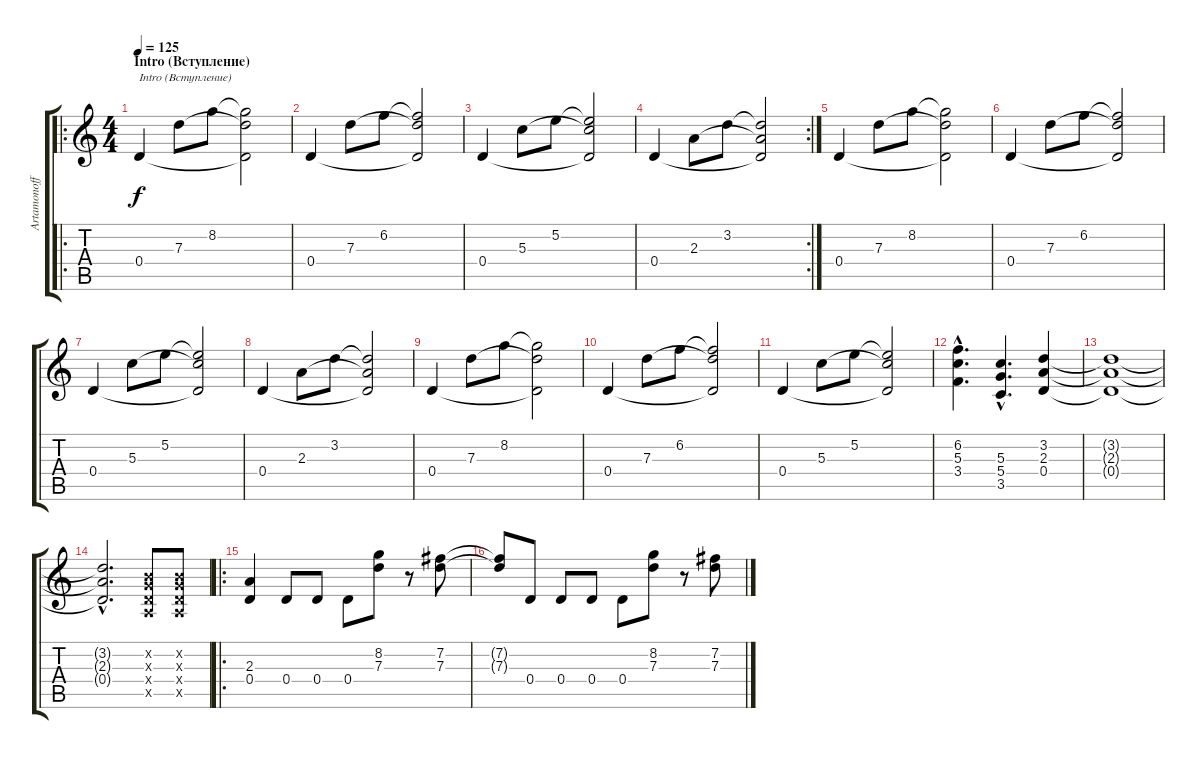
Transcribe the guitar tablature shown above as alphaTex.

\track ("Artamonoff Alexander (Артамонов)" "Artamonoff") {instrument distortionguitar}
\staff {score tabs}
\tuning (E4 B3 G3 D3 A2 E2) {hide}
\ro
\ts (4 4)
\section ("" "Intro (Вступление)")
\tempo 125
\clef g2
\ks c
0.4.4{txt "Intro (Вступление)" dy f instrument distortionguitar} 7.3.8 8.2.8 (8.2{t} 7.3{t} 0.4{t}).2 |
0.4.4 7.3.8 6.2.8 (6.2{t} 7.3{t} 0.4{t}).2 |
0.4.4 5.3.8 5.2.8 (5.2{t} 5.3{t} 0.4{t}).2 |
\rc 2
0.4.4 2.3.8 3.2.8 (3.2{t} 2.3{t} 0.4{t}).2 |
0.4.4 7.3.8 8.2.8 (8.2{t} 7.3{t} 0.4{t}).2 |
0.4.4 7.3.8 6.2.8 (6.2{t} 7.3{t} 0.4{t}).2 |
0.4.4 5.3.8 5.2.8 (5.2{t} 5.3{t} 0.4{t}).2 |
0.4.4 2.3.8 3.2.8 (3.2{t} 2.3{t} 0.4{t}).2 |
0.4.4 7.3.8 8.2.8 (8.2{t} 7.3{t} 0.4{t}).2 |
0.4.4 7.3.8 6.2.8 (6.2{t} 7.3{t} 0.4{t}).2 |
0.4.4 5.3.8 5.2.8 (5.2{t} 5.3{t} 0.4{t}).2 |
(6.2{hac} 5.3{hac} 3.4{hac}).4{d} (5.3{hac} 5.4{hac} 3.5{hac}).4{d} (3.2 2.3 0.4).4 |
(3.2{t} 2.3{t} 0.4{t}).1 |
(3.2{hac t} 2.3{hac t} 0.4{hac t}).2{d} (0.2{x} 0.3{x} 0.4{x} 0.5{x}).8 (0.2{x} 0.3{x} 0.4{x} 0.5{x}).8 |
\ro
(2.3 0.4).4 0.4.8 0.4.8 0.4.8 (8.2 7.3).8 r.8 (7.2 7.3).8 |
(7.2{t} 7.3{t}).8 0.4.8 0.4.8 0.4.8 0.4.8 (8.2 7.3).8 r.8 (7.2 7.3).8
